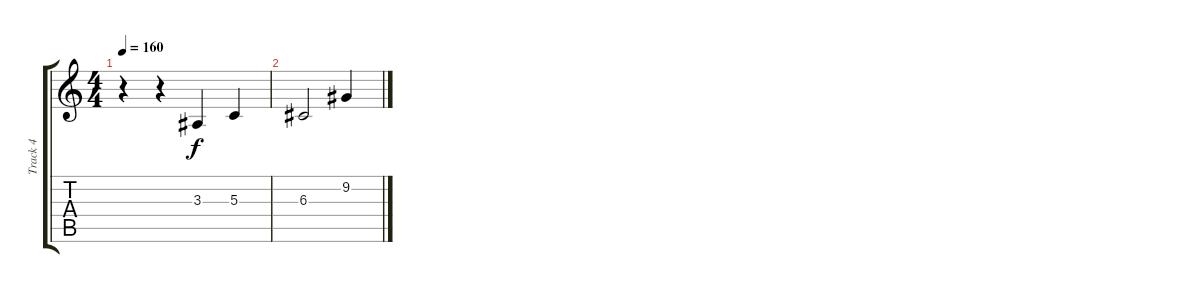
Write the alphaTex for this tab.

\track ("Track 4" "Track 4") {instrument lead1square}
\staff {score tabs}
\tuning (E4 B3 G3 D3 A2 E2) {hide}
\ts (4 4)
\tempo 160
\clef g2
\ks c
r.4{dy f instrument lead1square} r.4 3.3.4 5.3.4 |
6.3.2 9.2.4
